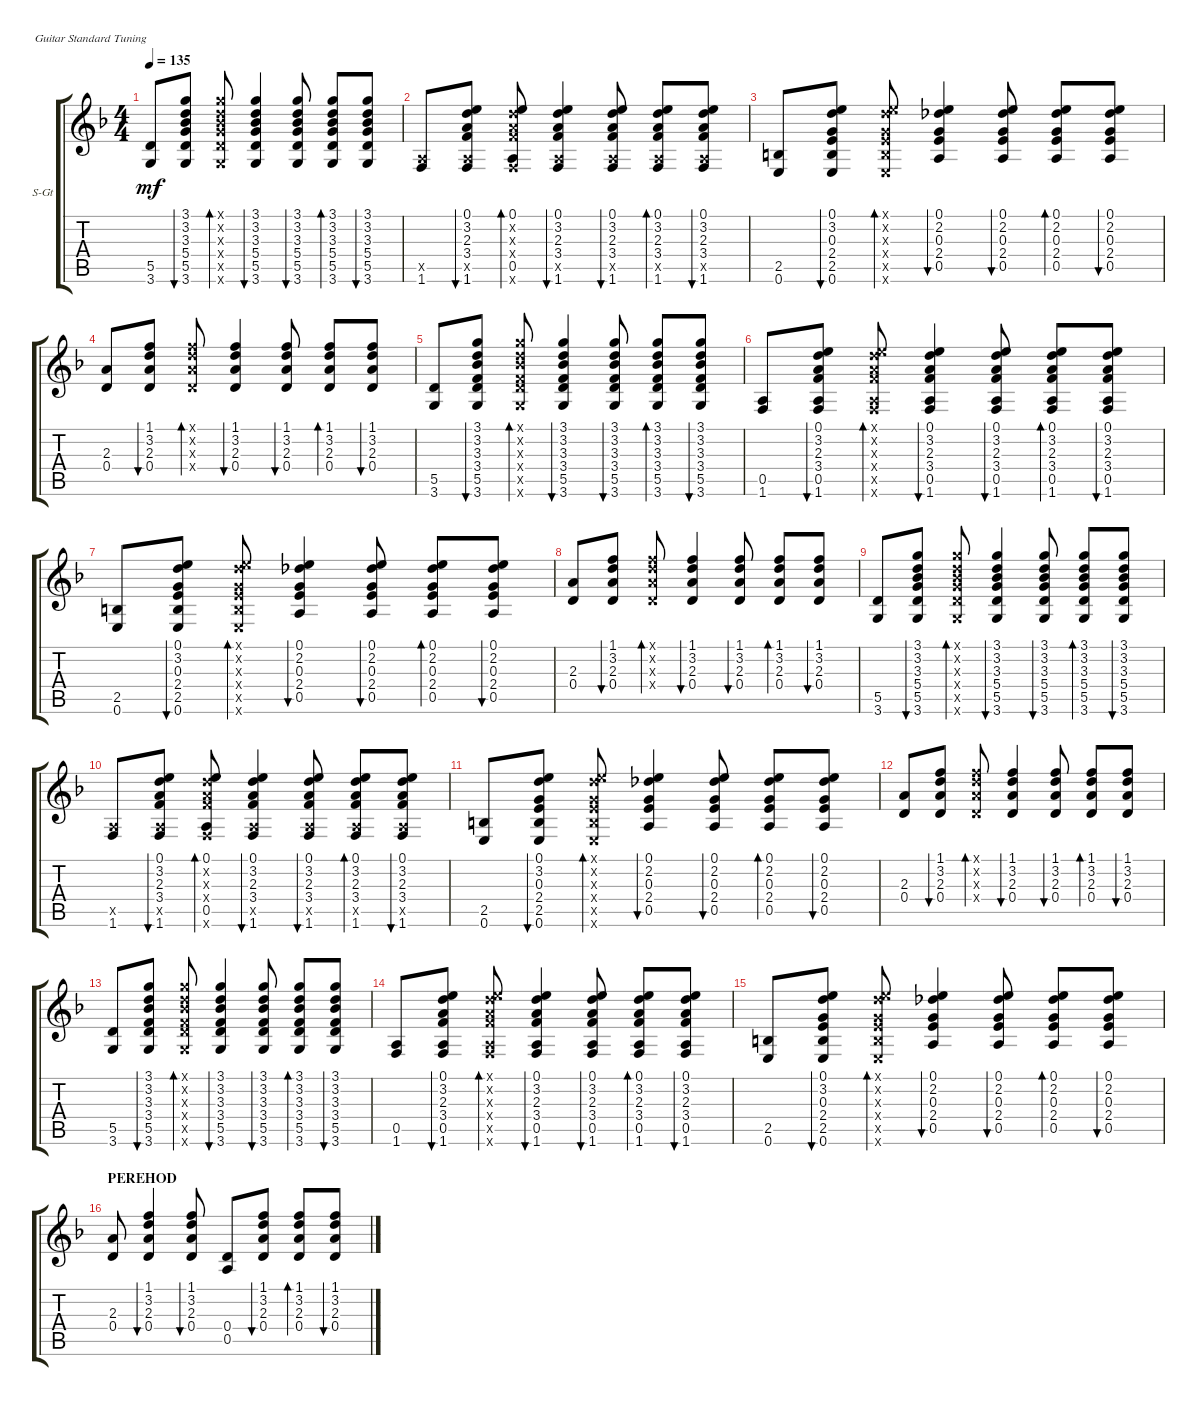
\defaultSystemsLayout 4
\bracketExtendMode groupsimilarinstruments
\firstSystemTrackNameOrientation horizontal
\otherSystemsTrackNameOrientation horizontal
\track ("Steel Guitar" "S-Gt") {instrument acousticguitarsteel}
\staff {score tabs}
\tuning (E4 B3 G3 D3 A2 E2)
\ts (4 4)
\tempo 135
\clef g2
\ks dminor
(3.6 5.5).8{dy mf} (5.4 3.3 3.2 3.1 3.6 5.5).8{bu 30} (5.4{x} 3.3{x} 3.2{x} 3.1{x} 3.6{x} 5.5{x}).8{bd 30} (5.4 3.3 3.2 3.1 3.6 5.5).4{bu 30} (5.4 3.3 3.2 3.1 3.6 5.5).8{bu 30} (5.4 3.3 3.2 3.1 3.6 5.5).8{bd 30} (5.4 3.3 3.2 3.1 3.6 5.5).8{bu 30} |
(1.6 0.5{x}).8 (3.4 2.3 3.2 0.1 1.6 0.5{x}).8{bu 30} (3.4{x} 2.3{x} 3.2{x} 0.1 1.6{x} 0.5).8{bd 30} (3.4 2.3 3.2 0.1 1.6 0.5{x}).4{bu 30} (3.4 2.3 3.2 0.1 1.6 0.5{x}).8{bu 30} (3.4 2.3 3.2 0.1 1.6 0.5{x}).8{bd 30} (3.4 2.3 3.2 0.1 1.6 0.5{x}).8{bu 30} |
(0.6 2.5).8 (2.4 0.3 3.2 0.1 0.6 2.5).8{bu 30} (2.4{x} 0.3{x} 3.2{x} 0.1{x} 0.6{x} 2.5{x}).8{bd 30} (2.4 0.3 2.2 0.1 0.5).4{bu 30} (2.4 0.3 2.2 0.1 0.5).8{bu 30} (2.4 0.3 2.2 0.1 0.5).8{bd 30} (2.4 0.3 2.2 0.1 0.5).8{bu 30} |
(0.4 2.3).8 (0.4 2.3 3.2 1.1).8{bu 30} (0.4{x} 2.3{x} 3.2{x} 1.1{x}).8{bd 30} (0.4 2.3 3.2 1.1).4{bu 30} (0.4 2.3 3.2 1.1).8{bu 30} (0.4 2.3 3.2 1.1).8{bd 30} (0.4 2.3 3.2 1.1).8{bu 30} |
(3.6 5.5).8 (3.4 3.3 3.2 3.1 3.6 5.5).8{bu 30} (3.4{x} 3.3{x} 3.2{x} 3.1{x} 3.6{x} 5.5{x}).8{bd 30} (3.4 3.3 3.2 3.1 3.6 5.5).4{bu 30} (3.4 3.3 3.2 3.1 3.6 5.5).8{bu 30} (3.4 3.3 3.2 3.1 3.6 5.5).8{bd 30} (3.4 3.3 3.2 3.1 3.6 5.5).8{bu 30} |
(1.6 0.5).8 (3.4 2.3 3.2 0.1 1.6 0.5).8{bu 30} (3.4{x} 2.3{x} 3.2{x} 0.1{x} 1.6{x} 0.5{x}).8{bd 30} (3.4 2.3 3.2 0.1 1.6 0.5).4{bu 30} (3.4 2.3 3.2 0.1 1.6 0.5).8{bu 30} (3.4 2.3 3.2 0.1 1.6 0.5).8{bd 30} (3.4 2.3 3.2 0.1 1.6 0.5).8{bu 30} |
(0.6 2.5).8 (2.4 0.3 3.2 0.1 0.6 2.5).8{bu 30} (2.4{x} 0.3{x} 3.2{x} 0.1{x} 0.6{x} 2.5{x}).8{bd 30} (2.4 0.3 2.2 0.1 0.5).4{bu 30} (2.4 0.3 2.2 0.1 0.5).8{bu 30} (2.4 0.3 2.2 0.1 0.5).8{bd 30} (2.4 0.3 2.2 0.1 0.5).8{bu 30} |
(0.4 2.3).8 (0.4 2.3 3.2 1.1).8{bu 30} (0.4{x} 2.3{x} 3.2{x} 1.1{x}).8{bd 30} (0.4 2.3 3.2 1.1).4{bu 30} (0.4 2.3 3.2 1.1).8{bu 30} (0.4 2.3 3.2 1.1).8{bd 30} (0.4 2.3 3.2 1.1).8{bu 30} |
(3.6 5.5).8 (5.4 3.3 3.2 3.1 3.6 5.5).8{bu 30} (5.4{x} 3.3{x} 3.2{x} 3.1{x} 3.6{x} 5.5{x}).8{bd 30} (5.4 3.3 3.2 3.1 3.6 5.5).4{bu 30} (5.4 3.3 3.2 3.1 3.6 5.5).8{bu 30} (5.4 3.3 3.2 3.1 3.6 5.5).8{bd 30} (5.4 3.3 3.2 3.1 3.6 5.5).8{bu 30} |
(1.6 0.5{x}).8 (3.4 2.3 3.2 0.1 1.6 0.5{x}).8{bu 30} (3.4{x} 2.3{x} 3.2{x} 0.1 1.6{x} 0.5).8{bd 30} (3.4 2.3 3.2 0.1 1.6 0.5{x}).4{bu 30} (3.4 2.3 3.2 0.1 1.6 0.5{x}).8{bu 30} (3.4 2.3 3.2 0.1 1.6 0.5{x}).8{bd 30} (3.4 2.3 3.2 0.1 1.6 0.5{x}).8{bu 30} |
(0.6 2.5).8 (2.4 0.3 3.2 0.1 0.6 2.5).8{bu 30} (2.4{x} 0.3{x} 3.2{x} 0.1{x} 0.6{x} 2.5{x}).8{bd 30} (2.4 0.3 2.2 0.1 0.5).4{bu 30} (2.4 0.3 2.2 0.1 0.5).8{bu 30} (2.4 0.3 2.2 0.1 0.5).8{bd 30} (2.4 0.3 2.2 0.1 0.5).8{bu 30} |
(0.4 2.3).8 (0.4 2.3 3.2 1.1).8{bu 30} (0.4{x} 2.3{x} 3.2{x} 1.1{x}).8{bd 30} (0.4 2.3 3.2 1.1).4{bu 30} (0.4 2.3 3.2 1.1).8{bu 30} (0.4 2.3 3.2 1.1).8{bd 30} (0.4 2.3 3.2 1.1).8{bu 30} |
(3.6 5.5).8 (3.4 3.3 3.2 3.1 3.6 5.5).8{bu 30} (3.4{x} 3.3{x} 3.2{x} 3.1{x} 3.6{x} 5.5{x}).8{bd 30} (3.4 3.3 3.2 3.1 3.6 5.5).4{bu 30} (3.4 3.3 3.2 3.1 3.6 5.5).8{bu 30} (3.4 3.3 3.2 3.1 3.6 5.5).8{bd 30} (3.4 3.3 3.2 3.1 3.6 5.5).8{bu 30} |
(1.6 0.5).8 (3.4 2.3 3.2 0.1 1.6 0.5).8{bu 30} (3.4{x} 2.3{x} 3.2{x} 0.1{x} 1.6{x} 0.5{x}).8{bd 30} (3.4 2.3 3.2 0.1 1.6 0.5).4{bu 30} (3.4 2.3 3.2 0.1 1.6 0.5).8{bu 30} (3.4 2.3 3.2 0.1 1.6 0.5).8{bd 30} (3.4 2.3 3.2 0.1 1.6 0.5).8{bu 30} |
(0.6 2.5).8 (2.4 0.3 3.2 0.1 0.6 2.5).8{bu 30} (2.4{x} 0.3{x} 3.2{x} 0.1{x} 0.6{x} 2.5{x}).8{bd 30} (2.4 0.3 2.2 0.1 0.5).4{bu 30} (2.4 0.3 2.2 0.1 0.5).8{bu 30} (2.4 0.3 2.2 0.1 0.5).8{bd 30} (2.4 0.3 2.2 0.1 0.5).8{bu 30} |
\section ("" "PEREHOD")
(0.4 2.3).8 (0.4 2.3 3.2 1.1).4{bu 30} (0.4 2.3 3.2 1.1).8{bu 30} (0.5 0.4).8 (0.4 2.3 3.2 1.1).8{bu 30} (0.4 2.3 3.2 1.1).8{bd 30} (0.4 2.3 3.2 1.1).8{bu 30}
